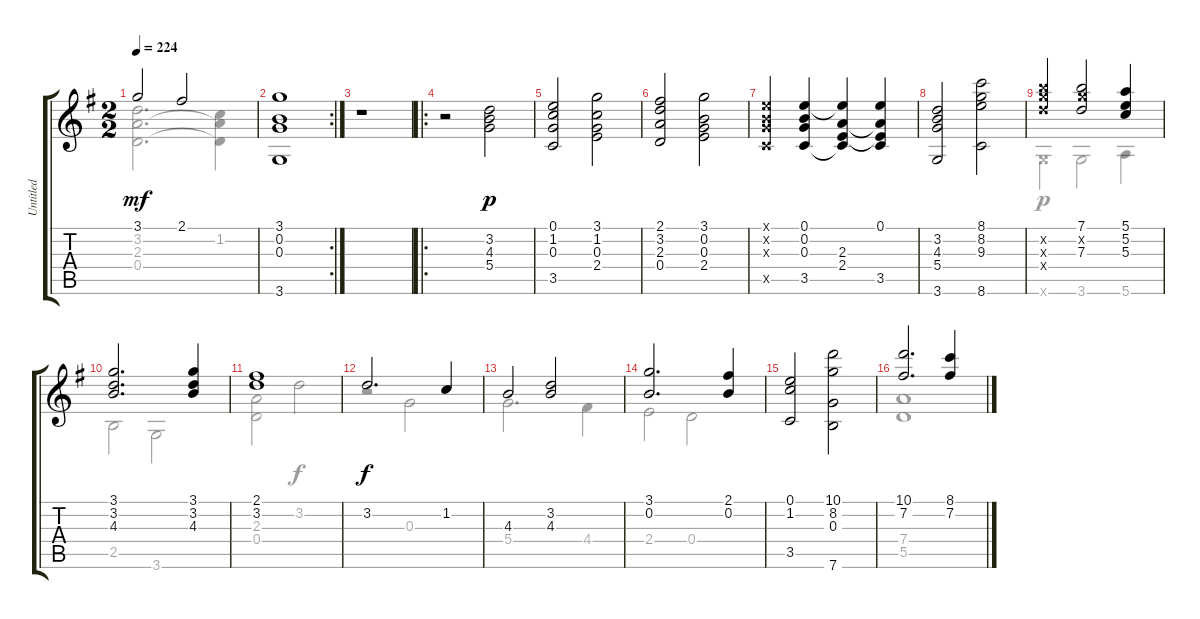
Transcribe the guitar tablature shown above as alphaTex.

\track ("Untitled" "Untitled") {instrument acousticguitarnylon}
\staff {score tabs}
\tuning (E4 B3 G3 D3 A2 E2) {hide}
\voice
\ts (2 2)
\tempo 224
\clef g2
\ks g
3.1.2{dy mf} 2.1.2 |
\rc 2
(3.1 0.2 0.3 3.6).1 |
r.1 |
\ro
r.2 (3.2 4.3 5.4).2{dy p} |
(0.1 1.2 0.3 3.5).2 (3.1 1.2 0.3 2.4).2 |
(2.1 3.2 2.3 0.4).2 (3.1 0.2 0.3 2.4).2 |
(0.1{x} 0.2{x} 0.3{x} 3.5{x}).4 (0.1 0.2 0.3 3.5).4 (0.1{t} 2.3 2.4 3.5{t}).4 (0.1 2.3{t} 2.4{t} 3.5).4 |
(3.2 4.3 5.4 3.6).2 (8.1 8.2 9.3 8.6).2 |
(12.2{x} 12.3{x} 12.4{x}).4 (7.1 8.2{x} 7.3).2 (5.1 5.2 5.3).4 |
(3.1 3.2 4.3).2{d} (3.1 3.2 4.3).4 |
(2.1 3.2).1 |
3.2.2{d dy f} 1.2.4 |
4.3.2 (3.2 4.3).2 |
(3.1 0.2).2{d} (2.1 0.2).4 |
(0.1 1.2 3.5).2 (10.1 8.2 0.3 7.6).2 |
(10.1 7.2).2{d} (8.1 7.2).4
\voice
\clef g2
\ottava regular
\simile none
\ks g
(3.2 2.3 0.4).2{d dy mf} (1.2 2.3{t} 0.4{t}).4 |
|
|
|
|
|
|
|
3.6{x}.4{dy p} 3.6.2 5.6.4 |
2.5.2 3.6.2 |
(2.3 0.4).2 3.2.2{dy f} |
r.2 0.3.2 |
5.4.2{d} 4.4.4 |
2.4.2 0.4.2 |
|
(7.4 5.5).1
